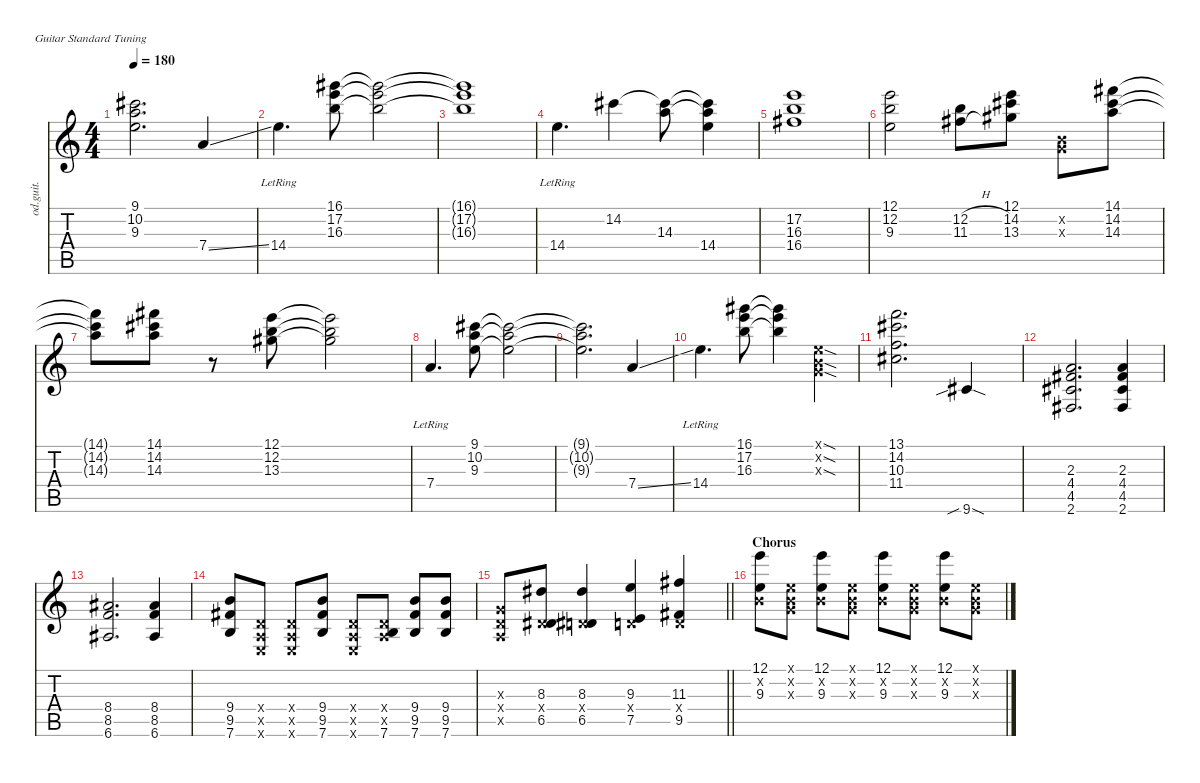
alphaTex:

\defaultSystemsLayout 4
\hideDynamics
\bracketExtendMode nobrackets
\otherSystemsTrackNameOrientation horizontal
\track ("Azu-nyan! w/ Wah" "od.guit.") {instrument overdrivenguitar}
\staff {score tabs}
\tuning (E4 B3 G3 D3 A2 E2)
\ts (4 4)
\tempo 180
\clef g2
\ks c
(9.1{t acc #} 10.2{t} 9.3{t}).2{d dy f} 7.4{ss}.4 |
14.4{lr}.4{d} (16.1{acc #} 17.2 16.3).8 (16.1{t acc #} 17.2{t} 16.3{t}).2 |
(16.1{t acc #} 17.2{t} 16.3{t}).1 |
14.4{lr}.4{d} 14.2{acc #}.4 (14.3 14.2{t acc #}).8 (14.2{t acc #} 14.3{t} 14.4).4 |
(17.2 16.3 16.4{acc #}).1 |
(12.1 12.2 9.3).2 (12.2{h} 11.3{h acc #}).8 (12.1 14.2{acc #} 13.3{acc #}).8 (0.2{x} 0.3{x}).8 (14.1{acc #} 14.2{acc #} 14.3).8 |
(14.1{t acc #} 14.2{t acc #} 14.3{t}).8 (14.1{acc #} 14.2{acc #} 14.3).8 r.8 (12.1 12.2 13.3{acc #}).8 (12.1{t} 12.2{t} 13.3{t acc #}).2 |
7.4{lr}.4{d} (9.1{acc #} 10.2 9.3).8 (9.1{t acc #} 10.2{t} 9.3{t}).2 |
(9.1{t acc #} 10.2{t} 9.3{t}).2{d} 7.4{ss}.4 |
14.4{lr}.4{d} (16.1{acc #} 17.2 16.3).8 (16.1{t acc #} 17.2{t} 16.3{t}).4 (0.1{sod x} 0.2{sod x} 0.3{sod x}).4 |
(13.1 14.2{acc #} 10.3 11.4{acc #}).2{d} 9.6{sib sod acc #}.4 |
(2.3 4.4{acc #} 4.5{acc #} 2.6{acc #}).2{d} (2.3 4.4{acc #} 4.5{acc #} 2.6{acc #}).4 |
(8.4{acc #} 8.5 6.6{acc #}).2{d} (8.4{acc #} 8.5 6.6{acc #}).4 |
(9.4 9.5{acc #} 7.6).8 (0.4{x} 0.5{x} 0.6{x}).8 (0.4{x} 0.5{x} 0.6{x}).8 (9.4 9.5{acc #} 7.6).8 (0.4{x} 0.5{x} 0.6{x}).8 (0.4{x} 0.5{x} 7.6).8 (9.4 9.5{acc #} 7.6).8 (9.4 9.5{acc #} 7.6).8 |
\barLineRight lightlight
(0.3{x} 0.4{x} 0.5{x}).8 (8.3{acc #} 0.4{x} 6.5{acc #}).8 (8.3{acc #} 0.4{x} 6.5{acc #}).4 (9.3 0.4{x} 7.5).4 (11.3{acc #} 0.4{x} 9.5{acc #}).4 |
\section ("" "Chorus")
(12.1 0.2{x} 9.3).8 (0.1{x} 0.2{x} 0.3{x}).8 (12.1 0.2{x} 9.3).8 (0.1{x} 0.2{x} 0.3{x}).8 (12.1 0.2{x} 9.3).8 (0.1{x} 0.2{x} 0.3{x}).8 (12.1 0.2{x} 9.3).8 (0.1{x} 0.2{x} 0.3{x}).8
